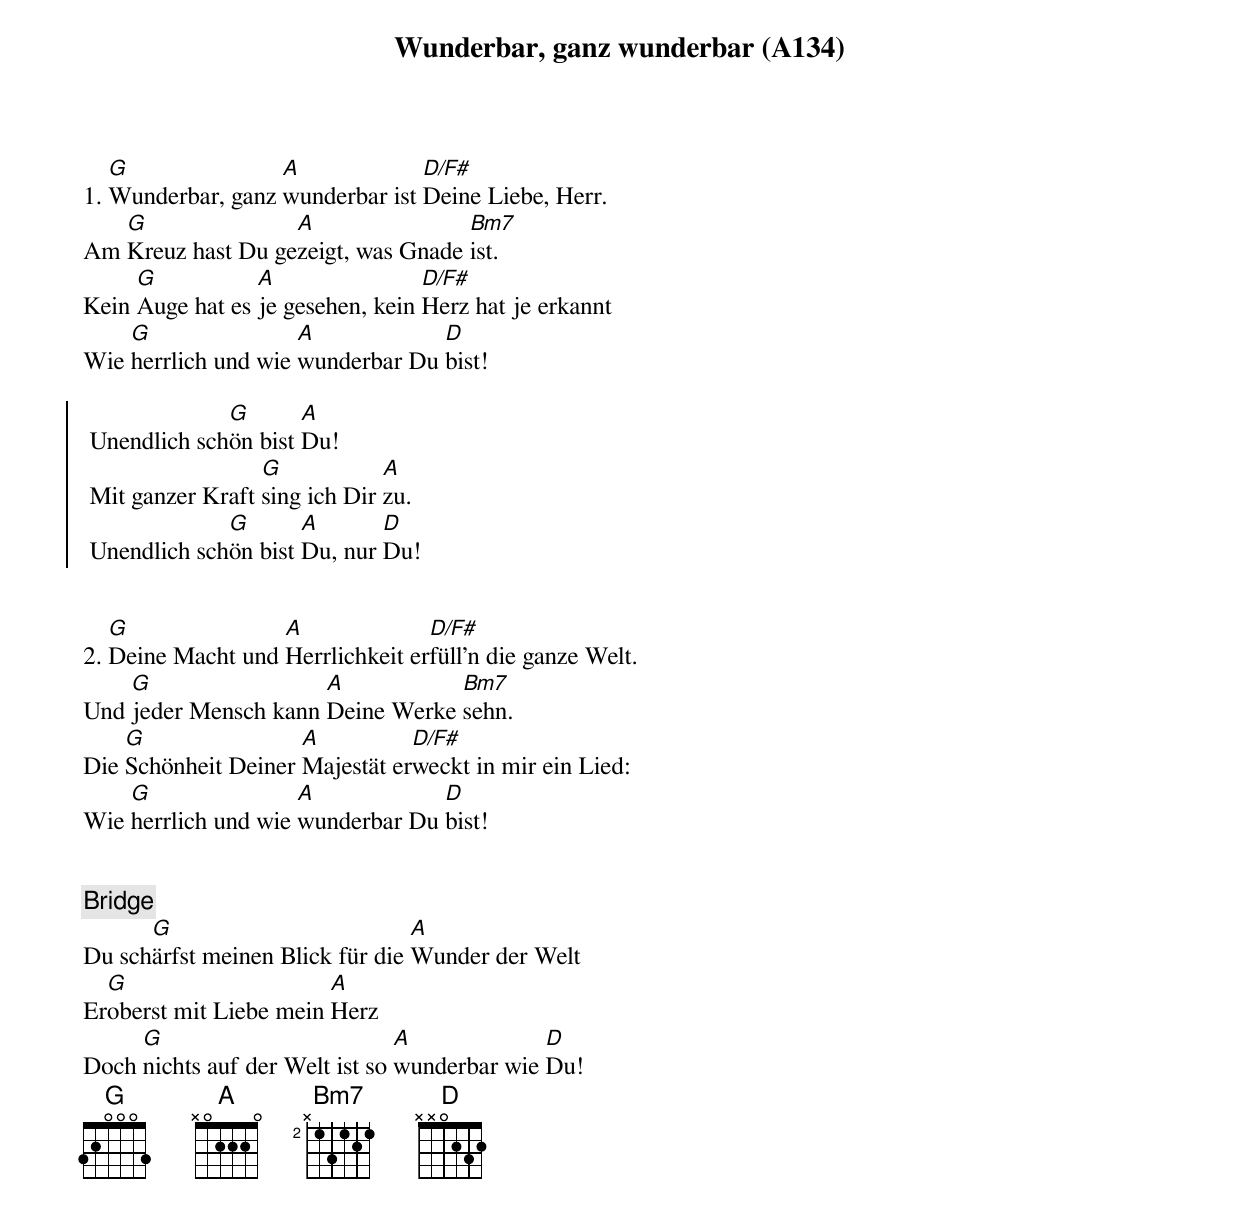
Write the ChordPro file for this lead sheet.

{title: Wunderbar, ganz wunderbar (A134)}
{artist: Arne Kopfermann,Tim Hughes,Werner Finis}

1. [G]Wunderbar, ganz [A]wunderbar ist [D/F#]Deine Liebe, Herr.
Am [G]Kreuz hast Du ge[A]zeigt, was Gnade [Bm7]ist.
Kein [G]Auge hat es [A]je gesehen, kein [D/F#]Herz hat je erkannt
Wie [G]herrlich und wie [A]wunderbar Du [D]bist!

{soc}
 Unendlich sch[G]ön bist [A]Du!
 Mit ganzer Kraft [G]sing ich Dir [A]zu.
 Unendlich sch[G]ön bist [A]Du, nur [D]Du!
 {eoc}


2. [G]Deine Macht und [A]Herrlichkeit er[D/F#]füll'n die ganze Welt.
Und [G]jeder Mensch kann [A]Deine Werke [Bm7]sehn.
Die [G]Schönheit Deiner [A]Majestät er[D/F#]weckt in mir ein Lied:
Wie [G]herrlich und wie [A]wunderbar Du [D]bist!


{comment: Bridge}
Du sch[G]ärfst meinen Blick für die [A]Wunder der Welt
Er[G]oberst mit Liebe mein [A]Herz
Doch [G]nichts auf der Welt ist so [A]wunderbar wie [D]Du!
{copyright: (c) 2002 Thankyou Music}
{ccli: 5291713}
